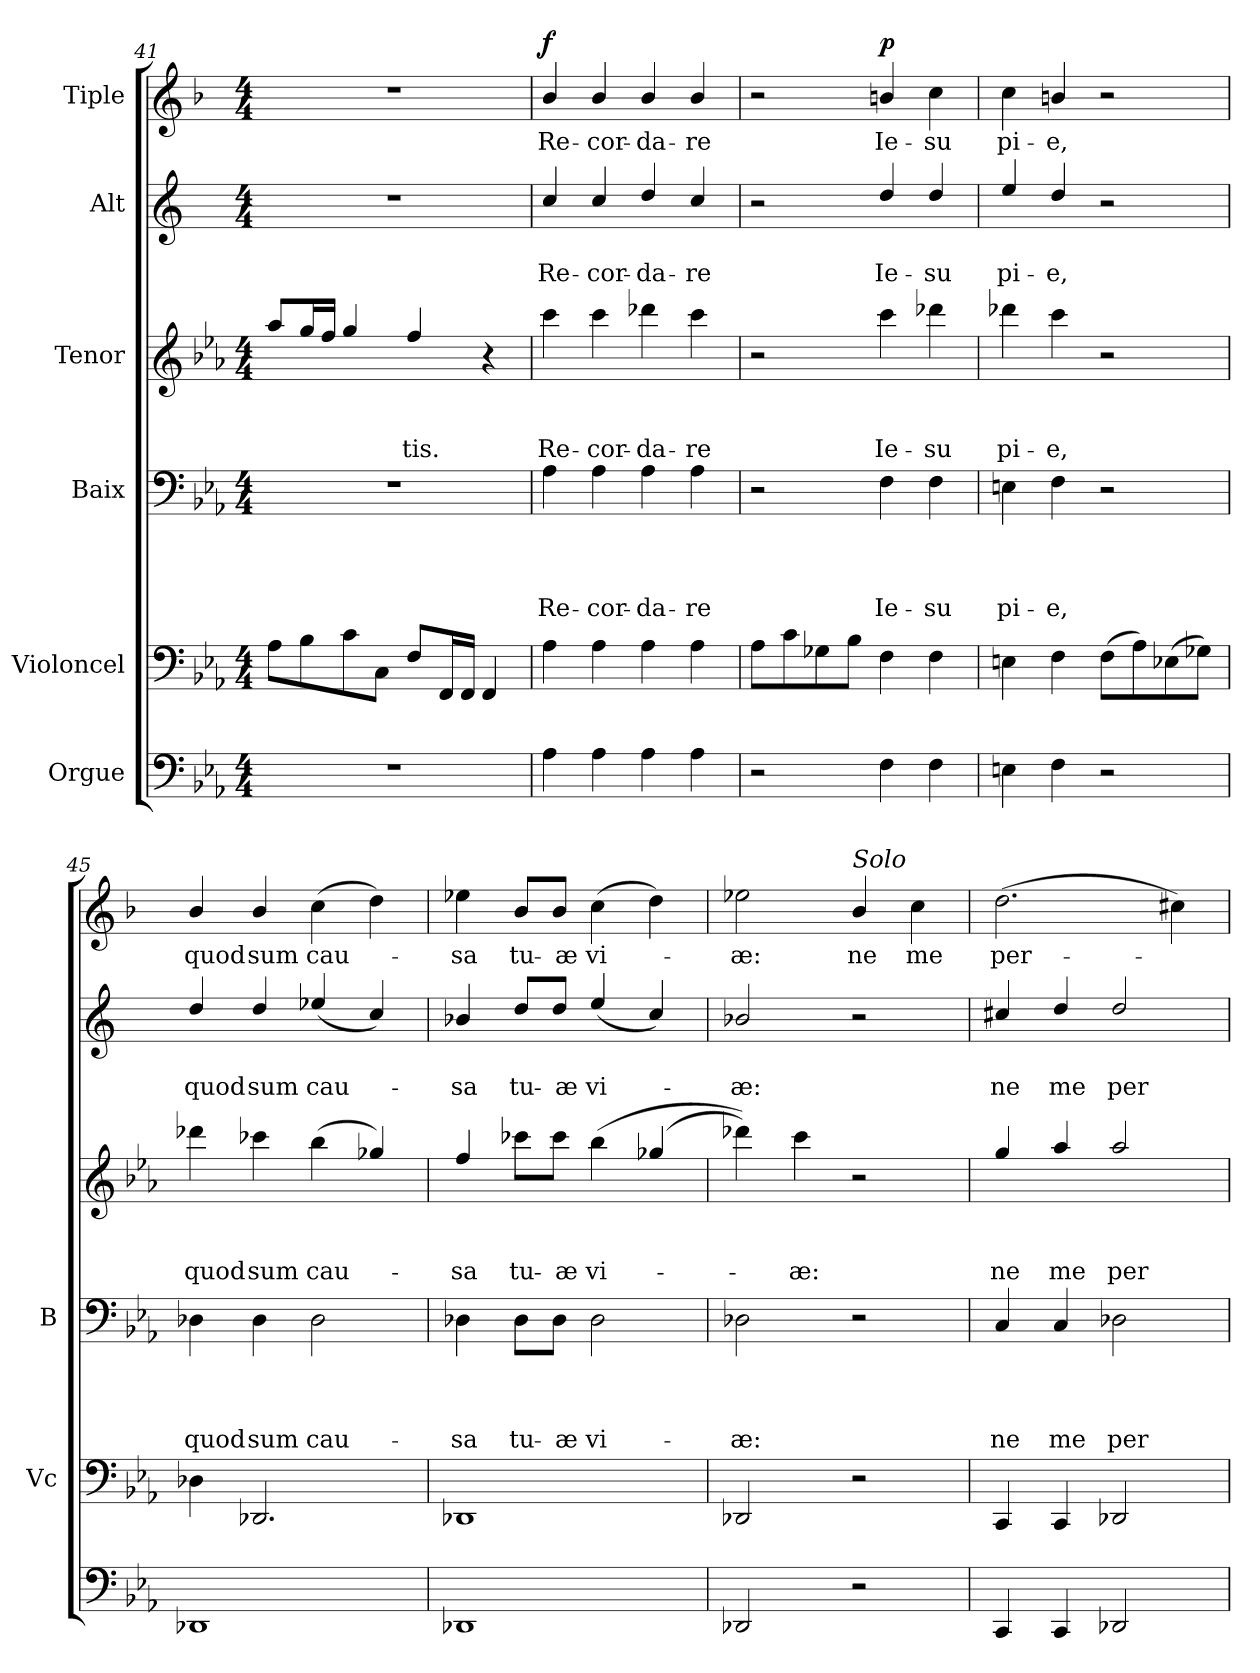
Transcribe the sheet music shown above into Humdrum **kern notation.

**kern	**kern	**kern	**text	**text	**text	**text	**kern	**text	**text	**text	**kern	**text	**text	**kern	**text	**dynam
*part6	*part5	*part4	*part4	*part4	*part4	*part4	*part3	*part3	*part3	*part3	*part2	*part2	*part2	*part1	*part1	*part1
*staff6	*staff5	*staff4	*staff4	*staff4	*staff4	*staff4	*staff3	*staff3	*staff3	*staff3	*staff2	*staff2	*staff2	*staff1	*staff1	*staff1
*I"Orgue	*I"Violoncel	*I"Baix	*	*	*	*	*I"Tenor	*	*	*	*I"Alt	*	*	*I"Tiple	*	*
*	*I'Vc	*I'B	*	*	*	*	*	*	*	*	*	*	*	*	*	*
*clefF4	*clefF4	*clefF4	*	*	*	*	*clefG2	*	*	*	*clefG2	*	*	*clefG2	*	*
*	*	*	*	*	*	*	*ITrd8c14	*	*	*	*ITrd5c9	*	*	*ITrd1c2	*	*
*k[b-e-a-]	*k[b-e-a-]	*k[b-e-a-]	*	*	*	*	*k[b-e-a-]	*	*	*	*k[b-e-a-]	*	*	*k[b-e-a-]	*	*
*E-:	*E-:	*E-:	*	*	*	*	*E-:	*	*	*	*E-:	*	*	*E-:	*	*
*M4/4	*M4/4	*M4/4	*	*	*	*	*M4/4	*	*	*	*M4/4	*	*	*M4/4	*	*
=41	=41	=41	=41	=41	=41	=41	=41	=41	=41	=41	=41	=41	=41	=41	=41	=41
1r	8A-\L	1r	.	.	.	.	8a-/L	.	.	.	1r	.	.	1r	.	.
.	8B-\	.	.	.	.	.	16g/L	.	.	.	.	.	.	.	.	.
.	.	.	.	.	.	.	16f/JJ	.	.	.	.	.	.	.	.	.
.	8c\	.	.	.	.	.	4g/	.	.	.	.	.	.	.	.	.
.	8C\J	.	.	.	.	.	.	.	.	.	.	.	.	.	.	.
!	!	!	!	!	!	!	!	!	!	!LO:LY:b	!	!	!	!	!	!
.	8F/L	.	.	.	.	.	4f/	.	.	-tis.	.	.	.	.	.	.
.	16FF/L	.	.	.	.	.	.	.	.	.	.	.	.	.	.	.
.	16FF/JJ	.	.	.	.	.	.	.	.	.	.	.	.	.	.	.
.	4FF/	.	.	.	.	.	4r	.	.	.	.	.	.	.	.	.
=42	=42	=42	=42	=42	=42	=42	=42	=42	=42	=42	=42	=42	=42	=42	=42	=42
!	!	!	!	!	!	!LO:LY:b	!	!	!	!LO:LY:b	!	!	!LO:LY:b	!	!LO:LY:b	!LO:DY:a
4A-\	4A-\	4A-\	.	.	.	Re-	4cc\	.	.	Re-	4e-/	.	Re-	4a-/	Re-	f
!	!	!	!	!	!	!LO:LY:b	!	!	!	!LO:LY:b	!	!	!LO:LY:b	!	!LO:LY:b	!
4A-\	4A-\	4A-\	.	.	.	-cor-	4cc\	.	.	-cor-	4e-/	.	-cor-	4a-/	-cor-	.
!	!	!	!	!	!	!LO:LY:b	!	!	!	!LO:LY:b	!	!	!LO:LY:b	!	!LO:LY:b	!
4A-\	4A-\	4A-\	.	.	.	-da-	4dd-X\	.	.	-da-	4f/	.	-da-	4a-/	-da-	.
!	!	!	!	!	!	!LO:LY:b	!	!	!	!LO:LY:b	!	!	!LO:LY:b	!	!LO:LY:b	!
4A-\	4A-\	4A-\	.	.	.	-re	4cc\	.	.	-re	4e-/	.	-re	4a-/	-re	.
=43	=43	=43	=43	=43	=43	=43	=43	=43	=43	=43	=43	=43	=43	=43	=43	=43
2r	8A-\L	2r	.	.	.	.	2r	.	.	.	2r	.	.	2r	.	.
.	8c\	.	.	.	.	.	.	.	.	.	.	.	.	.	.	.
.	8G-X\	.	.	.	.	.	.	.	.	.	.	.	.	.	.	.
.	8B-\J	.	.	.	.	.	.	.	.	.	.	.	.	.	.	.
!	!	!	!	!	!	!LO:LY:b	!	!	!	!LO:LY:b	!	!	!LO:LY:b	!	!LO:LY:b	!LO:DY:a
4F\	4F\	4F\	.	.	.	Ie-	4cc\	.	.	Ie-	4f/	.	Ie-	4an/	Ie-	p
!	!	!	!	!	!	!LO:LY:b	!	!	!	!LO:LY:b	!	!	!LO:LY:b	!	!LO:LY:b	!
4F\	4F\	4F\	.	.	.	-su	4dd-X\	.	.	-su	4f/	.	-su	4b-\	-su	.
=44	=44	=44	=44	=44	=44	=44	=44	=44	=44	=44	=44	=44	=44	=44	=44	=44
!	!	!	!	!	!	!LO:LY:b	!	!	!	!LO:LY:b	!	!	!LO:LY:b	!	!LO:LY:b	!
4En\	4En\	4En\	.	.	.	pi-	4dd-X\	.	.	pi-	4g/	.	pi-	4b-\	pi-	.
!	!	!	!	!	!	!LO:LY:b	!	!	!	!LO:LY:b	!	!	!LO:LY:b	!	!LO:LY:b	!
4F\	4F\	4F\	.	.	.	-e,	4cc\	.	.	-e,	4f/	.	-e,	4an/	-e,	.
2r	(>8F\L	2r	.	.	.	.	2r	.	.	.	2r	.	.	2r	.	.
.	8A-\)	.	.	.	.	.	.	.	.	.	.	.	.	.	.	.
.	(>8E-X\	.	.	.	.	.	.	.	.	.	.	.	.	.	.	.
.	8G-X\J)	.	.	.	.	.	.	.	.	.	.	.	.	.	.	.
!!LO:LB:g=z
=45	=45	=45	=45	=45	=45	=45	=45	=45	=45	=45	=45	=45	=45	=45	=45	=45
!	!	!	!	!	!	!LO:LY:b	!	!	!	!LO:LY:b	!	!	!LO:LY:b	!	!LO:LY:b	!
1DD-X	4D-X\	4D-X\	.	.	.	quod	4dd-X\	.	.	quod	4f/	.	quod	4a-/	quod	.
!	!	!	!	!	!	!LO:LY:b	!	!	!	!LO:LY:b	!	!	!LO:LY:b	!	!LO:LY:b	!
.	2.DD-X/	4D-\	.	.	.	sum	4cc-X\	.	.	sum	4f/	.	sum	4a-/	sum	.
!	!	!	!	!	!	!LO:LY:b	!	!	!	!LO:LY:b	!	!	!LO:LY:b	!	!LO:LY:b	!
.	.	2D-\	.	.	.	cau-	(>4b-\	.	.	cau-	(<4g-X/	.	cau-	(>4b-\	cau-	.
.	.	.	.	.	.	.	4g-X/)	.	.	.	4e-/)	.	.	4cc\)	.	.
=46	=46	=46	=46	=46	=46	=46	=46	=46	=46	=46	=46	=46	=46	=46	=46	=46
!	!	!	!	!	!	!LO:LY:b	!	!	!	!LO:LY:b	!	!	!LO:LY:b	!	!LO:LY:b	!
1DD-X	1DD-X	4D-X\	.	.	.	-sa	4f/	.	.	-sa	4d-X/	.	-sa	4dd-X\	-sa	.
!	!	!	!	!	!	!LO:LY:b	!	!	!	!LO:LY:b	!	!	!LO:LY:b	!	!LO:LY:b	!
.	.	8D-\L	.	.	.	tu-	8cc-X\L	.	.	tu-	8f/L	.	tu-	8a-/L	tu-	.
!	!	!	!	!	!	!LO:LY:b	!	!	!	!LO:LY:b	!	!	!LO:LY:b	!	!LO:LY:b	!
.	.	8D-\J	.	.	.	-æ	8cc-\J	.	.	-æ	8f/J	.	-æ	8a-/J	-æ	.
!	!	!	!	!	!	!LO:LY:b	!	!	!	!LO:LY:b	!	!	!LO:LY:b	!	!LO:LY:b	!
.	.	2D-\	.	.	.	vi-	(>4b-\	.	.	vi-	(<4g/	.	vi-	(>4b-\	vi-	.
.	.	.	.	.	.	.	(<4g-X/	.	.	.	4e-/)	.	.	4cc\)	.	.
=47	=47	=47	=47	=47	=47	=47	=47	=47	=47	=47	=47	=47	=47	=47	=47	=47
!	!	!	!	!	!	!LO:LY:b	!	!	!	!	!	!	!LO:LY:b	!	!LO:LY:b	!
2DD-X/	2DD-X/	2D-X\	.	.	.	-æ:	4dd-X\))	.	.	.	2d-X/	.	-æ:	2dd-X\	-æ:	.
!	!	!	!	!	!	!	!	!	!	!LO:LY:b	!	!	!	!	!	!
.	.	.	.	.	.	.	4cc\	.	.	-æ:	.	.	.	.	.	.
!	!	!	!	!	!	!	!	!	!	!	!	!	!	!LO:TX:a:i:t=Solo	!	!
!	!	!	!	!	!	!	!	!	!	!	!	!	!	!	!LO:LY:b	!
2r	2r	2r	.	.	.	.	2r	.	.	.	2r	.	.	4a-/	ne	.
!	!	!	!	!	!	!	!	!	!	!	!	!	!	!	!LO:LY:b	!
.	.	.	.	.	.	.	.	.	.	.	.	.	.	4b-\	me	.
=48	=48	=48	=48	=48	=48	=48	=48	=48	=48	=48	=48	=48	=48	=48	=48	=48
!	!	!	!	!	!	!LO:LY:b	!	!	!	!LO:LY:b	!	!	!LO:LY:b	!	!LO:LY:b	!
4CC/	4CC/	4C/	.	.	.	ne	4g/	.	.	ne	4en/	.	ne	(>2.cc\	per-	.
!	!	!	!	!	!	!LO:LY:b	!	!	!	!LO:LY:b	!	!	!LO:LY:b	!	!	!
4CC/	4CC/	4C/	.	.	.	me	4a-/	.	.	me	4f/	.	me	.	.	.
!	!	!	!	!	!	!LO:LY:b	!	!	!	!LO:LY:b	!	!	!LO:LY:b	!	!	!
2DD-X/	2DD-X/	2D-X\	.	.	.	per-	2a-/	.	.	per-	2f/	.	per-	.	.	.
.	.	.	.	.	.	.	.	.	.	.	.	.	.	4bn\)	.	.
=	=	=	=	=	=	=	=	=	=	=	=	=	=	=	=	=
*-	*-	*-	*-	*-	*-	*-	*-	*-	*-	*-	*-	*-	*-	*-	*-	*-
